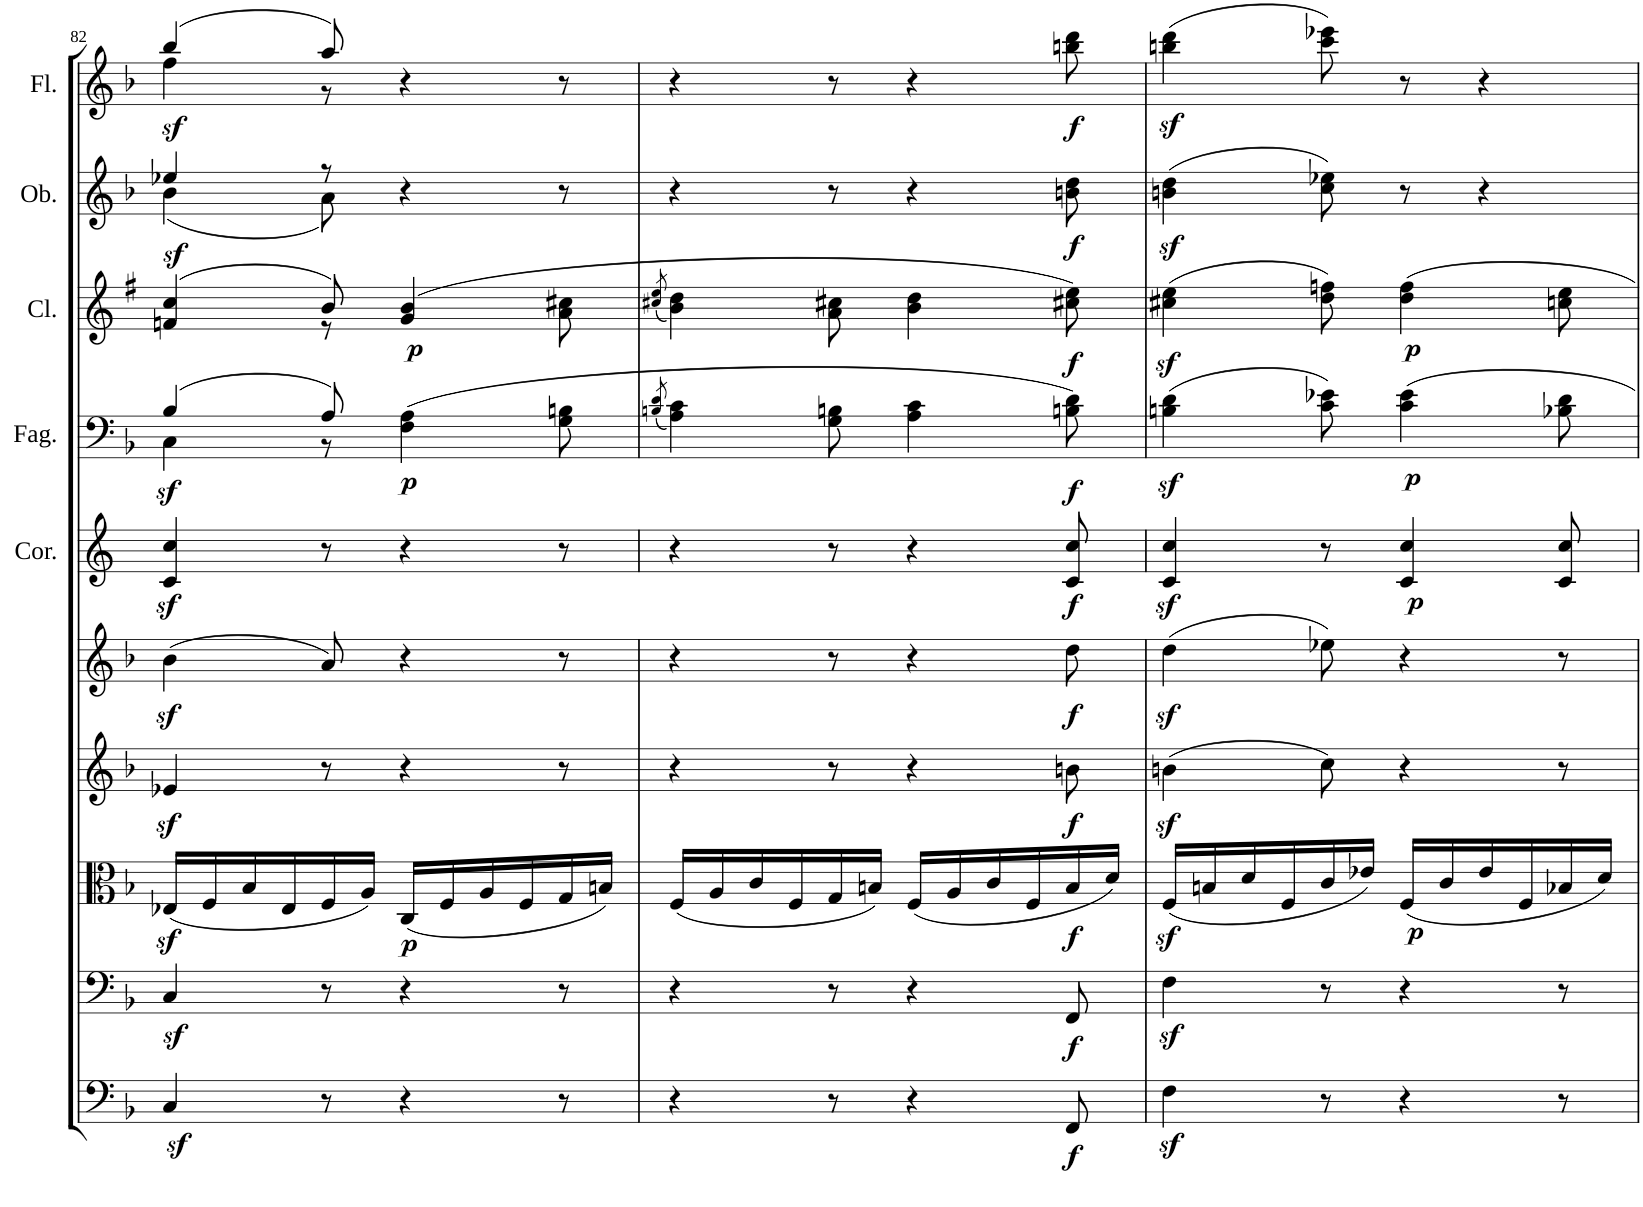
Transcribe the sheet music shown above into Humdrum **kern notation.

**kern	**dynam	**kern	**dynam	**kern	**dynam	**kern	**dynam	**kern	**dynam	**kern	**dynam	**kern	**dynam	**kern	**dynam	**kern	**dynam	**kern	**dynam
*part10	*part10	*part9	*part9	*part8	*part8	*part7	*part7	*part6	*part6	*part5	*part5	*part4	*part4	*part3	*part3	*part2	*part2	*part1	*part1
*staff10	*staff10	*staff9	*staff9	*staff8	*staff8	*staff7	*staff7	*staff6	*staff6	*staff5	*staff5	*staff4	*staff4	*staff3	*staff3	*staff2	*staff2	*staff1	*staff1
*I"Basso	*	*I"Violoncello	*	*I"Viola	*	*I"Violino II	*	*I"Violino I	*	*I"Corni in F	*	*I"Fagotti	*	*I"Clarinetti in B	*	*I"Oboi	*	*I"Flauti	*
*	*	*	*	*	*	*	*	*	*	*I'Cor.	*	*I'Fag.	*	*I'Cl.	*	*I'Ob.	*	*I'Fl.	*
!!LO:PB:g=z
*clefF4	*	*clefF4	*	*clefC3	*	*clefG2	*	*clefG2	*	*clefG2	*	*clefF4	*	*clefG2	*	*clefG2	*	*clefG2	*
*Trd7c12	*	*	*	*	*	*	*	*	*	*Trd4c7	*	*	*	*Trd1c2	*	*	*	*	*
*k[b-]	*	*k[b-]	*	*k[b-]	*	*k[b-]	*	*k[b-]	*	*k[]	*	*k[b-]	*	*k[f#]	*	*k[b-]	*	*k[b-]	*
*M6/8	*	*M6/8	*	*M6/8	*	*M6/8	*	*M6/8	*	*M6/8	*	*M6/8	*	*M6/8	*	*M6/8	*	*M6/8	*
=82	=82	=82	=82	=82	=82	=82	=82	=82	=82	=82	=82	=82	=82	=82	=82	=82	=82	=82	=82
*	*	*	*	*	*	*	*	*	*	*	*	*^	*	*^	*	*^	*	*^	*
!	!	!	!	!	!	!	!	!	!	!	!	!	!	!LO:DY:b	!	!	!	!	!	!LO:DY:b	!	!	!LO:DY:b
4Cz<^/	.	4Cz<^/	.	(16E-Xz<^/LL	.	4e-Xz<^/	.	(4b-z<^\	.	4c/z<^ 4cc/z<^	.	(4B-^/	4C^\	sf	(4fn/ 4cc/	4ryy	.	4ee-X^/	(4b-^\	sf	(4bb-^/	4ff^\	sf
.	.	.	.	16F/	.	.	.	.	.	.	.	.	.	.	.	.	.	.	.	.	.	.	.
.	.	.	.	16B-/	.	.	.	.	.	.	.	.	.	.	.	.	.	.	.	.	.	.	.
.	.	.	.	16E-/	.	.	.	.	.	.	.	.	.	.	.	.	.	.	.	.	.	.	.
8r	.	8r	.	16F/	.	8r	.	8a/)	.	8r	.	8A/)	8r	.	8b/)	8r	.	8r	8a\)	.	8aa/)	8r	.
.	.	.	.	16A/JJ)	.	.	.	.	.	.	.	.	.	.	.	.	.	.	.	.	.	.	.
!	!	!	!	!	!LO:DY:b	!	!	!	!	!	!	!	!	!LO:DY:b	!	!	!LO:DY:b	!	!	!	!	!	!
4r	.	4r	.	(16C/LL	p	4r	.	4r	.	4r	.	(4F\ 4A\	4.ryy	p	(4g/ 4b/	4.ryy	p	4r	4.ryy	.	4r	4.ryy	.
.	.	.	.	16F/	.	.	.	.	.	.	.	.	.	.	.	.	.	.	.	.	.	.	.
.	.	.	.	16A/	.	.	.	.	.	.	.	.	.	.	.	.	.	.	.	.	.	.	.
.	.	.	.	16F/	.	.	.	.	.	.	.	.	.	.	.	.	.	.	.	.	.	.	.
8r	.	8r	.	16G/	.	8r	.	8r	.	8r	.	8G\ 8Bn\	.	.	8a\ 8cc#X\	.	.	8r	.	.	8r	.	.
.	.	.	.	16Bn/JJ)	.	.	.	.	.	.	.	.	.	.	.	.	.	.	.	.	.	.	.
*	*	*	*	*	*	*	*	*	*	*	*	*v	*v	*	*	*	*	*v	*v	*	*v	*v	*
*	*	*	*	*	*	*	*	*	*	*	*	*	*	*v	*v	*	*	*	*	*
=83	=83	=83	=83	=83	=83	=83	=83	=83	=83	=83	=83	=83	=83	=83	=83	=83	=83	=83	=83
.	.	.	.	.	.	.	.	.	.	.	.	(8qBn/ 8qd/	.	(8qcc#X/ 8qee/	.	.	.	.	.
4r	.	4r	.	(16F/LL	.	4r	.	4r	.	4r	.	4A\ 4c\)	.	4b\ 4dd\)	.	4r	.	4r	.
.	.	.	.	16A/	.	.	.	.	.	.	.	.	.	.	.	.	.	.	.
.	.	.	.	16c/	.	.	.	.	.	.	.	.	.	.	.	.	.	.	.
.	.	.	.	16F/	.	.	.	.	.	.	.	.	.	.	.	.	.	.	.
8r	.	8r	.	16G/	.	8r	.	8r	.	8r	.	8G\ 8Bn\	.	8a\ 8cc#X\	.	8r	.	8r	.
.	.	.	.	16Bn/JJ)	.	.	.	.	.	.	.	.	.	.	.	.	.	.	.
4r	.	4r	.	(16F/LL	.	4r	.	4r	.	4r	.	4A\ 4c\	.	4b\ 4dd\	.	4r	.	4r	.
.	.	.	.	16A/	.	.	.	.	.	.	.	.	.	.	.	.	.	.	.
.	.	.	.	16c/	.	.	.	.	.	.	.	.	.	.	.	.	.	.	.
.	.	.	.	16F/	.	.	.	.	.	.	.	.	.	.	.	.	.	.	.
!	!LO:DY:b	!	!LO:DY:b	!	!LO:DY:b	!	!LO:DY:b	!	!LO:DY:b	!	!LO:DY:b	!	!LO:DY:b	!	!LO:DY:b	!	!LO:DY:b	!	!LO:DY:b
8FF/	f	8FF/	f	16B/	f	8bn\	f	8dd\	f	8c/ 8cc/	f	8Bn\ 8d\)	f	8cc#X\ 8ee\)	f	8bn\ 8dd\	f	8bbn\ 8ddd\	f
.	.	.	.	16d/JJ)	.	.	.	.	.	.	.	.	.	.	.	.	.	.	.
=84	=84	=84	=84	=84	=84	=84	=84	=84	=84	=84	=84	=84	=84	=84	=84	=84	=84	=84	=84
4Fz<^\	.	4Fz<^\	.	(16Fz<^/LL	.	(4bnz<^\	.	(4ddz<^\	.	4c/z<^ 4cc/z<^	.	(4Bn\z<^ 4d\z<^	.	(4cc#X\z<^ 4ee\z<^	.	(4bn\z<^ 4dd\z<^	.	(4bbn\z<^ 4ddd\z<^	.
.	.	.	.	16Bn/	.	.	.	.	.	.	.	.	.	.	.	.	.	.	.
.	.	.	.	16d/	.	.	.	.	.	.	.	.	.	.	.	.	.	.	.
.	.	.	.	16F/	.	.	.	.	.	.	.	.	.	.	.	.	.	.	.
8r	.	8r	.	16c/	.	8cc\)	.	8ee-X\)	.	8r	.	8c\ 8e-X\)	.	8dd\ 8ffn\)	.	8cc\ 8ee-X\)	.	8ccc\ 8eee-X\)	.
.	.	.	.	16e-X/JJ)	.	.	.	.	.	.	.	.	.	.	.	.	.	.	.
!	!	!	!	!	!LO:DY:b	!	!	!	!	!	!LO:DY:b	!	!LO:DY:b	!	!LO:DY:b	!	!	!	!
4r	.	4r	.	(16F/LL	p	4r	.	4r	.	4c/ 4cc/	p	4c\ 4e-\	p	4dd\ 4ff\	p	8r	.	8r	.
.	.	.	.	16c/	.	.	.	.	.	.	.	.	.	.	.	.	.	.	.
.	.	.	.	16e-/	.	.	.	.	.	.	.	.	.	.	.	4r	.	4r	.
.	.	.	.	16F/	.	.	.	.	.	.	.	.	.	.	.	.	.	.	.
8r	.	8r	.	16B-X/	.	8r	.	8r	.	8c/ 8cc/	.	8B-X\ 8d\	.	8ccn\ 8ee\	.	.	.	.	.
.	.	.	.	16d/JJ)	.	.	.	.	.	.	.	.	.	.	.	.	.	.	.
=	=	=	=	=	=	=	=	=	=	=	=	=	=	=	=	=	=	=	=
*-	*-	*-	*-	*-	*-	*-	*-	*-	*-	*-	*-	*-	*-	*-	*-	*-	*-	*-	*-
